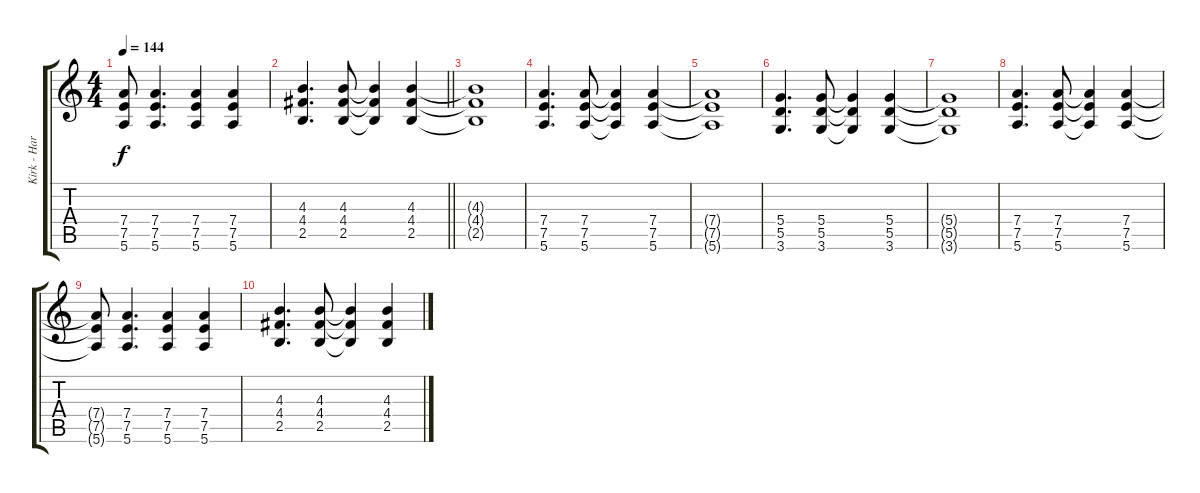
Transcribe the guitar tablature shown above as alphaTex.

\track ("Kirk - Harmonized Lead" "Kirk - Har") {instrument overdrivenguitar}
\staff {score tabs}
\tuning (E4 B3 G3 D3 A2 E2) {hide}
\ts (4 4)
\tempo 144
\clef g2
\ks c
(7.4{t} 7.5{t} 5.6{t}).8{dy f volume 14} (7.4 7.5 5.6).4{d} (7.4 7.5 5.6).4 (7.4 7.5 5.6).4 |
\barLineRight lightlight
(4.3 4.4 2.5).4{d volume 13} (4.3 4.4 2.5).8 (4.3{t} 4.4{t} 2.5{t}).4 (4.3 4.4 2.5).4 |
(4.3{t} 4.4{t} 2.5{t}).1{volume 12} |
(7.4 7.5 5.6).4{d volume 11} (7.4 7.5 5.6).8 (7.4{t} 7.5{t} 5.6{t}).4 (7.4 7.5 5.6).4 |
(7.4{t} 7.5{t} 5.6{t}).1{volume 10} |
(5.4 5.5 3.6).4{d volume 9} (5.4 5.5 3.6).8 (5.4{t} 5.5{t} 3.6{t}).4 (5.4 5.5 3.6).4 |
(5.4{t} 5.5{t} 3.6{t}).1{volume 8} |
(7.4 7.5 5.6).4{d volume 5} (7.4 7.5 5.6).8 (7.4{t} 7.5{t} 5.6{t}).4 (7.4 7.5 5.6).4 |
(7.4{t} 7.5{t} 5.6{t}).8{volume 2} (7.4 7.5 5.6).4{d} (7.4 7.5 5.6).4 (7.4 7.5 5.6).4 |
(4.3 4.4 2.5).4{d volume 0} (4.3 4.4 2.5).8 (4.3{t} 4.4{t} 2.5{t}).4 (4.3 4.4 2.5).4
